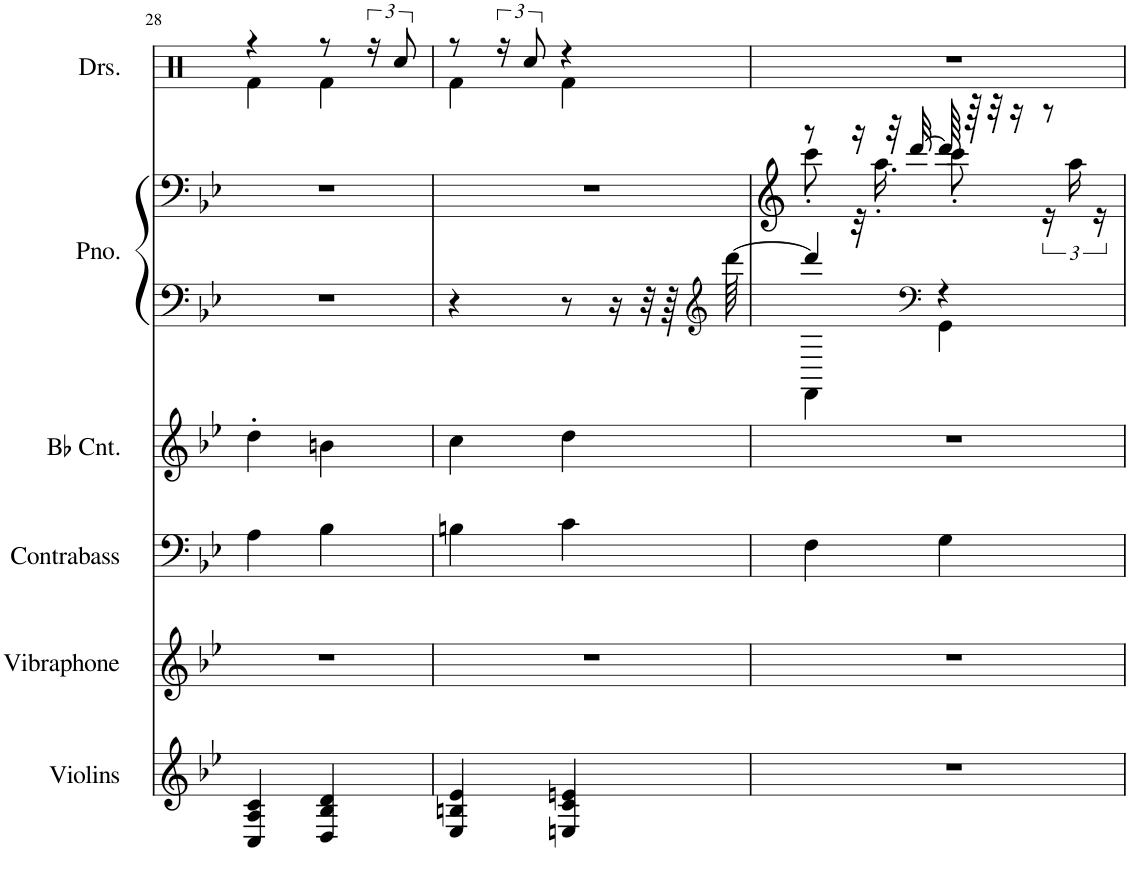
**kern	**kern	**kern	**kern	**kern	**kern	**kern
*part6	*part5	*part4	*part3	*part2	*part2	*part1
*staff7	*staff6	*staff5	*staff4	*staff3	*staff2	*staff1
*I"Violins	*I"Vibraphone	*I"Contrabass	*I"Bb Cornet	*I"Piano	*	*I"Drumset
*I'Violins	*I'Vibraphone	*I'Contrabass	*I'Bb Cnt.	*I'Pno.	*	*I'Drs.
!!LO:PB:g=z
*clefG2	*clefG2	*clefF4	*clefG2	*clefF4	*clefF4	*clefX
*	*	*Trd7c12	*Trd1c2	*	*	*
*k[b-e-]	*k[b-e-]	*k[b-e-]	*k[b-e-]	*k[b-e-]	*k[b-e-]	*k[]
*M2/4	*M2/4	*M2/4	*M2/4	*M2/4	*M2/4	*M2/4
=28	=28	=28	=28	=28	=28	=28
*	*	*	*	*	*	*^
4C/ 4A/ 4c/	2r	4A\	4dd'\	2r	2r	4r	4Rf\
4D/ 4B-/ 4d/	.	4B-\	4bn\	.	.	8r	4Rf\
.	.	.	.	.	.	24r	.
.	.	.	.	.	.	12Rcc/	.
=29	=29	=29	=29	=29	=29	=29	=29
4E-/ 4Bn/ 4e-/	2r	4Bn\	4cc\	4r	2r	8r	4Rf\
.	.	.	.	.	.	24r	.
.	.	.	.	.	.	12Rcc/	.
4En/ 4c/ 4en/	.	4c\	4dd\	8r	.	4r	4Rf\
.	.	.	.	16r	.	.	.
.	.	.	.	32r	.	.	.
.	.	.	.	64r	.	.	.
*	*	*	*	*clefG2	*	*	*
.	.	.	.	[64ddd\	.	.	.
*	*	*	*	*	*	*v	*v
=30	=30	=30	=30	=30	=30	=30
*	*	*	*	*^	*^	*
2r	2r	4F\	2r	4ddd/]	4FF\	8r	8ccc'\	2r
.	.	.	.	.	.	16r	32r	.
.	.	.	.	.	.	.	16.aa'\	.
.	.	.	.	.	.	32r	.	.
.	.	.	.	.	.	[32ddd/	.	.
*	*	*	*	*clefF4	*	*	*	*
.	.	4G\	.	4r	4GG\	64ddd/]	8ccc'\	.
.	.	.	.	.	.	64r	.	.
.	.	.	.	.	.	32r	.	.
.	.	.	.	.	.	16r	.	.
.	.	.	.	.	.	8r	24r	.
.	.	.	.	.	.	.	24aa\	.
.	.	.	.	.	.	.	24r	.
*	*	*	*	*v	*v	*	*	*
*	*	*	*	*	*v	*v	*
=	=	=	=	=	=	=
*-	*-	*-	*-	*-	*-	*-
